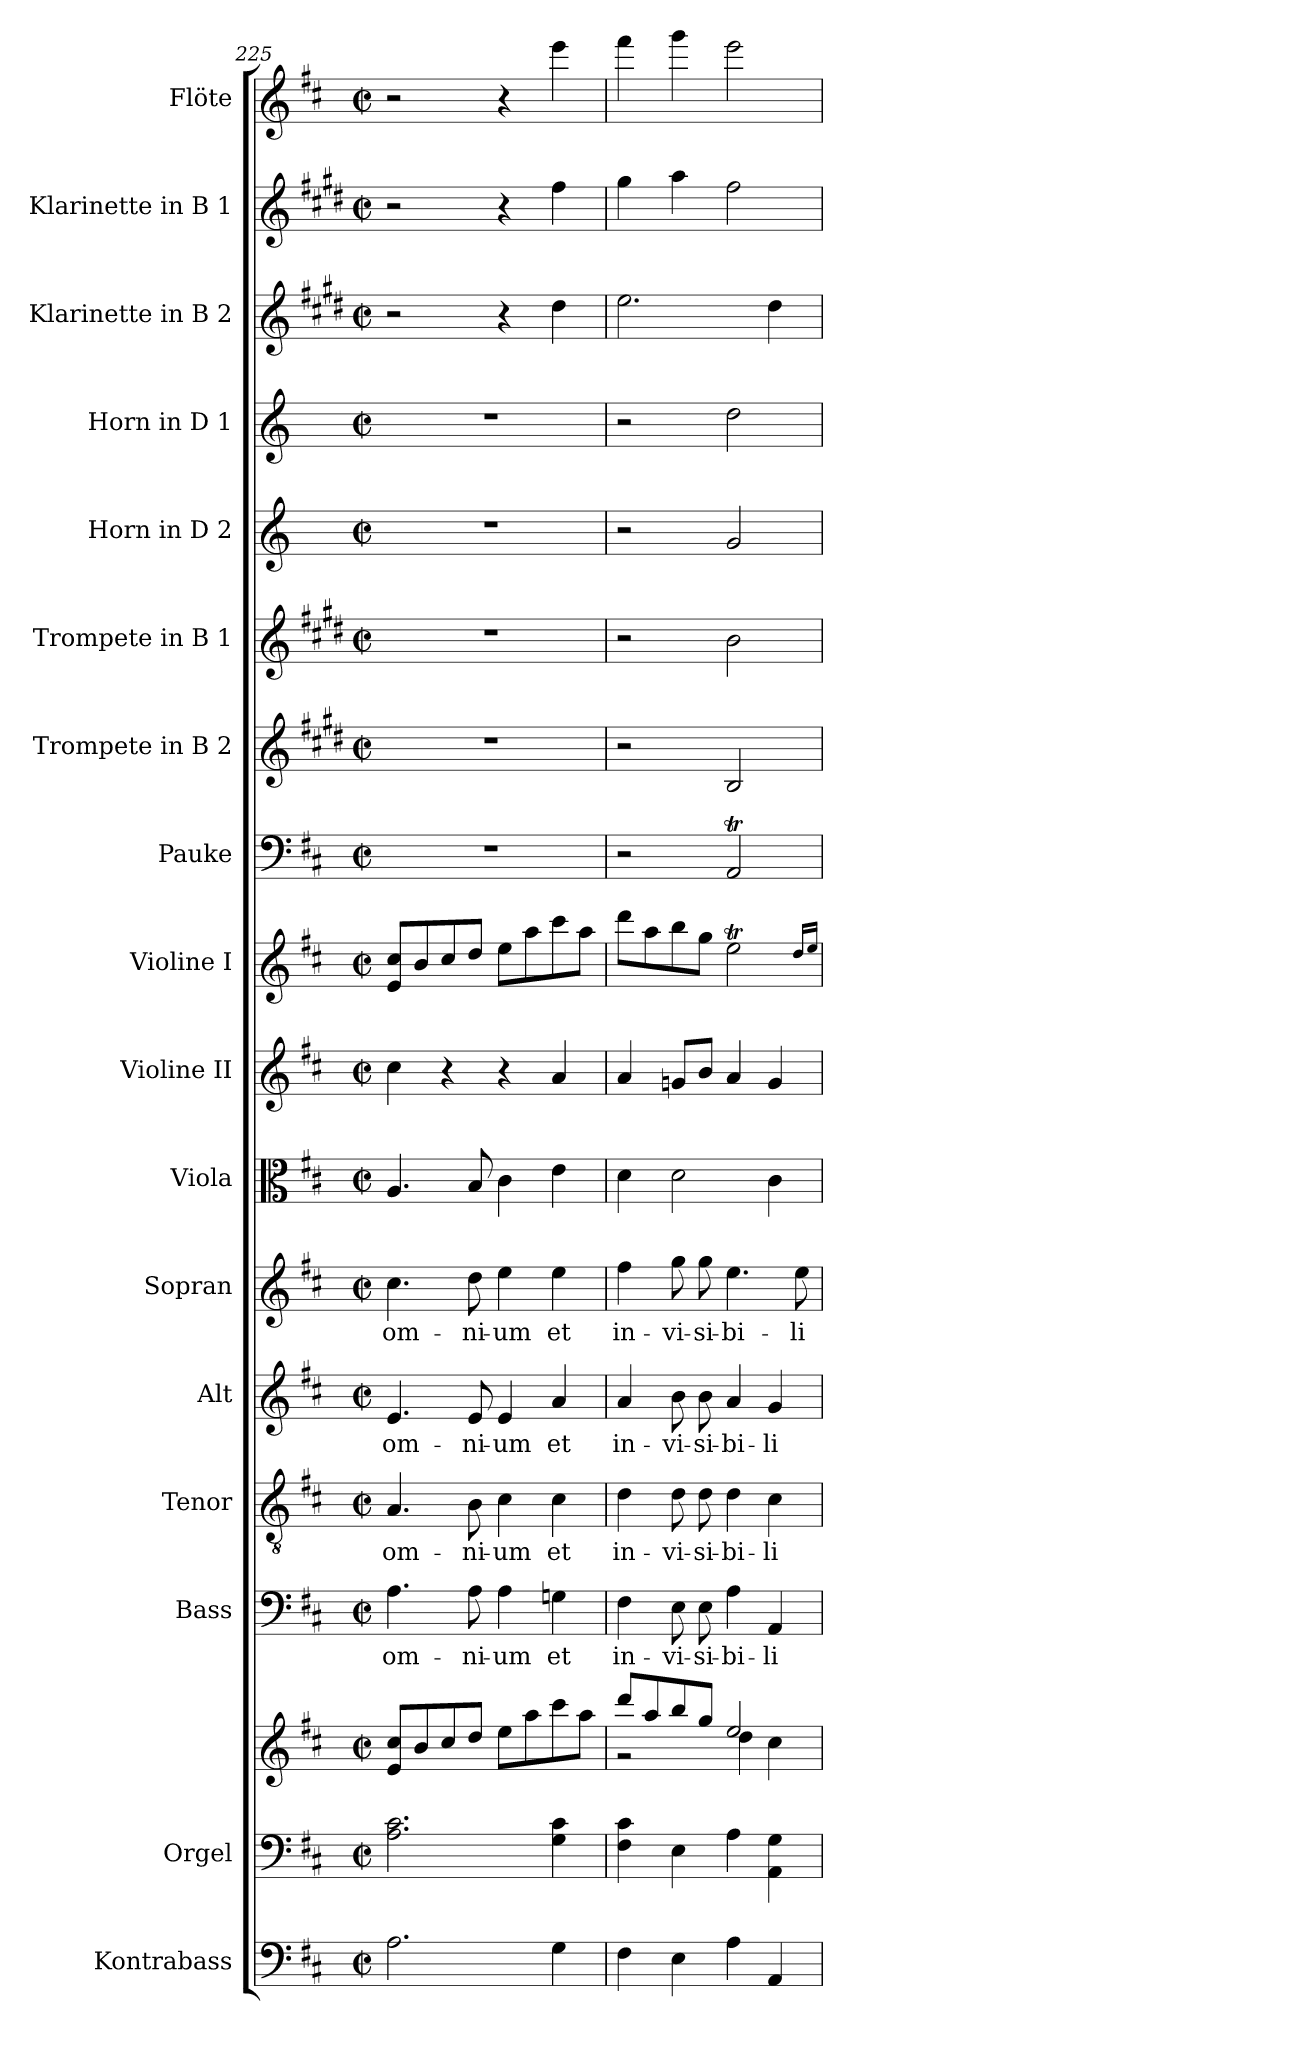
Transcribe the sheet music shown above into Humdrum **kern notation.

**kern	**kern	**kern	**kern	**text	**kern	**text	**kern	**text	**kern	**text	**kern	**kern	**kern	**kern	**kern	**kern	**kern	**kern	**kern	**kern	**kern
*part17	*part16	*part16	*part15	*part15	*part14	*part14	*part13	*part13	*part12	*part12	*part11	*part10	*part9	*part8	*part7	*part6	*part5	*part4	*part3	*part2	*part1
*staff18	*staff17	*staff16	*staff15	*staff15	*staff14	*staff14	*staff13	*staff13	*staff12	*staff12	*staff11	*staff10	*staff9	*staff8	*staff7	*staff6	*staff5	*staff4	*staff3	*staff2	*staff1
*I"Kontrabass	*I"Orgel	*	*I"Bass	*	*I"Tenor	*	*I"Alt	*	*I"Sopran	*	*I"Viola	*I"Violine II	*I"Violine I	*I"Pauke	*I"Trompete in B 2	*I"Trompete in B 1	*I"Horn in D 2	*I"Horn in D 1	*I"Klarinette in B 2	*I"Klarinette in B 1	*I"Flöte
*I'Kb.	*I'Org.	*	*I'B	*	*I'T	*	*I'A	*	*I'S	*	*I'Vla.	*I'Vl. II	*I'Vl. I	*I'Pk.	*I'Trp. 2	*I'Trp. 1	*I'Hrn. 2	*I'Hrn. 1	*I'Kl. 2	*I'Kl. 1	*I'Fl.
*clefF4	*clefF4	*clefG2	*clefF4	*	*clefGv2	*	*clefG2	*	*clefG2	*	*clefC3	*clefG2	*clefG2	*clefF4	*clefG2	*clefG2	*clefG2	*clefG2	*clefG2	*clefG2	*clefG2
*ITrd7c12	*	*	*	*	*	*	*	*	*	*	*	*	*	*	*ITrd1c2	*ITrd1c2	*ITrd-1c-2	*ITrd-1c-2	*ITrd1c2	*ITrd1c2	*
*k[f#c#]	*k[f#c#]	*k[f#c#]	*k[f#c#]	*	*k[f#c#]	*	*k[f#c#]	*	*k[f#c#]	*	*k[f#c#]	*k[f#c#]	*k[f#c#]	*k[f#c#]	*k[f#c#]	*k[f#c#]	*k[f#c#]	*k[f#c#]	*k[f#c#]	*k[f#c#]	*k[f#c#]
*D:	*D:	*D:	*D:	*	*D:	*	*D:	*	*D:	*	*D:	*D:	*D:	*D:	*D:	*D:	*D:	*D:	*D:	*D:	*D:
*M2/2	*M2/2	*M2/2	*M2/2	*	*M2/2	*	*M2/2	*	*M2/2	*	*M2/2	*M2/2	*M2/2	*M2/2	*M2/2	*M2/2	*M2/2	*M2/2	*M2/2	*M2/2	*M2/2
*met(c|)	*met(c|)	*met(c|)	*met(c|)	*	*met(c|)	*	*met(c|)	*	*met(c|)	*	*met(c|)	*met(c|)	*met(c|)	*met(c|)	*met(c|)	*met(c|)	*met(c|)	*met(c|)	*met(c|)	*met(c|)	*met(c|)
=225	=225	=225	=225	=225	=225	=225	=225	=225	=225	=225	=225	=225	=225	=225	=225	=225	=225	=225	=225	=225	=225
!	!	!	!	!LO:LY:b	!	!LO:LY:b	!	!LO:LY:b	!	!LO:LY:b	!	!	!	!	!	!	!	!	!	!	!
2.AA\	2.A\ 2.c#\	8e/ 8cc#/L	4.A\	om-	4.A/	om-	4.e/	om-	4.cc#\	om-	4.A/	4cc#\	8e/ 8cc#/L	1r	1r	1r	1r	1r	2r	2r	2r
.	.	8b/	.	.	.	.	.	.	.	.	.	.	8b/	.	.	.	.	.	.	.	.
.	.	8cc#/	.	.	.	.	.	.	.	.	.	4r	8cc#/	.	.	.	.	.	.	.	.
!	!	!	!	!LO:LY:b	!	!LO:LY:b	!	!LO:LY:b	!	!LO:LY:b	!	!	!	!	!	!	!	!	!	!	!
.	.	8dd/J	8A\	-ni-	8B\	-ni-	8e/	-ni-	8dd\	-ni-	8B/	.	8dd/J	.	.	.	.	.	.	.	.
!	!	!	!	!LO:LY:b	!	!LO:LY:b	!	!LO:LY:b	!	!LO:LY:b	!	!	!	!	!	!	!	!	!	!	!
.	.	8ee\L	4A\	-um	4c#\	-um	4e/	-um	4ee\	-um	4c#\	4r	8ee\L	.	.	.	.	.	4r	4r	4r
.	.	8aa\	.	.	.	.	.	.	.	.	.	.	8aa\	.	.	.	.	.	.	.	.
!	!	!	!	!LO:LY:b	!	!LO:LY:b	!	!LO:LY:b	!	!LO:LY:b	!	!	!	!	!	!	!	!	!	!	!
4GG\	4G\ 4c#\	8ccc#\	4Gn\	et	4c#\	et	4a/	et	4ee\	et	4e\	4a/	8ccc#\	.	.	.	.	.	4cc#\	4ee\	4eee\
.	.	8aa\J	.	.	.	.	.	.	.	.	.	.	8aa\J	.	.	.	.	.	.	.	.
=226	=226	=226	=226	=226	=226	=226	=226	=226	=226	=226	=226	=226	=226	=226	=226	=226	=226	=226	=226	=226	=226
*	*	*^	*	*	*	*	*	*	*	*	*	*	*	*	*	*	*	*	*	*	*
!	!	!	!	!	!LO:LY:b	!	!LO:LY:b	!	!LO:LY:b	!	!LO:LY:b	!	!	!	!	!	!	!	!	!	!	!
4FF#\	4F#\ 4c#\	8ddd/L	2r	4F#\	in-	4d\	in-	4a/	in-	4ff#\	in-	4d\	4a/	8ddd\L	2r	2r	2r	2r	2r	2.dd\	4ff#\	4fff#\
.	.	8aa/	.	.	.	.	.	.	.	.	.	.	.	8aa\	.	.	.	.	.	.	.	.
!	!	!	!	!	!LO:LY:b	!	!LO:LY:b	!	!LO:LY:b	!	!LO:LY:b	!	!	!	!	!	!	!	!	!	!	!
4EE\	4E\	8bb/	.	8E\	-vi-	8d\	-vi-	8b\	-vi-	8gg\	-vi-	2d\	8gn/L	8bb\	.	.	.	.	.	.	4gg\	4ggg\
!	!	!	!	!	!LO:LY:b	!	!LO:LY:b	!	!LO:LY:b	!	!LO:LY:b	!	!	!	!	!	!	!	!	!	!	!
.	.	8gg/J	.	8E\	-si-	8d\	-si-	8b\	-si-	8gg\	-si-	.	8b/J	8gg\J	.	.	.	.	.	.	.	.
!	!	!	!	!	!LO:LY:b	!	!LO:LY:b	!	!LO:LY:b	!	!LO:LY:b	!	!	!	!	!	!	!	!	!	!	!
4AA\	4A\	2ee/	4dd\	4A\	-bi-	4d\	-bi-	4a/	-bi-	4.ee\	-bi-	.	4a/	2eeT\	2AAT/	2A/	2a\	2a/	2ee\	.	2ee\	2eee\
!	!	!	!	!	!LO:LY:b	!	!LO:LY:b	!	!LO:LY:b	!	!	!	!	!	!	!	!	!	!	!	!	!
4AAA/	4AA\ 4G\	.	4cc#\	4AA/	-li-	4c#\	-li-	4g/	-li-	.	.	4c#\	4g/	.	.	.	.	.	.	4cc#\	.	.
!	!	!	!	!	!	!	!	!	!	!	!LO:LY:b	!	!	!	!	!	!	!	!	!	!	!
.	.	.	.	.	.	.	.	.	.	8ee\	-li-	.	.	.	.	.	.	.	.	.	.	.
*	*	*v	*v	*	*	*	*	*	*	*	*	*	*	*	*	*	*	*	*	*	*	*
.	.	.	.	.	.	.	.	.	.	.	.	.	16qdd/LL	.	.	.	.	.	.	.	.
.	.	.	.	.	.	.	.	.	.	.	.	.	16qee/JJ	.	.	.	.	.	.	.	.
=	=	=	=	=	=	=	=	=	=	=	=	=	=	=	=	=	=	=	=	=	=
*-	*-	*-	*-	*-	*-	*-	*-	*-	*-	*-	*-	*-	*-	*-	*-	*-	*-	*-	*-	*-	*-
